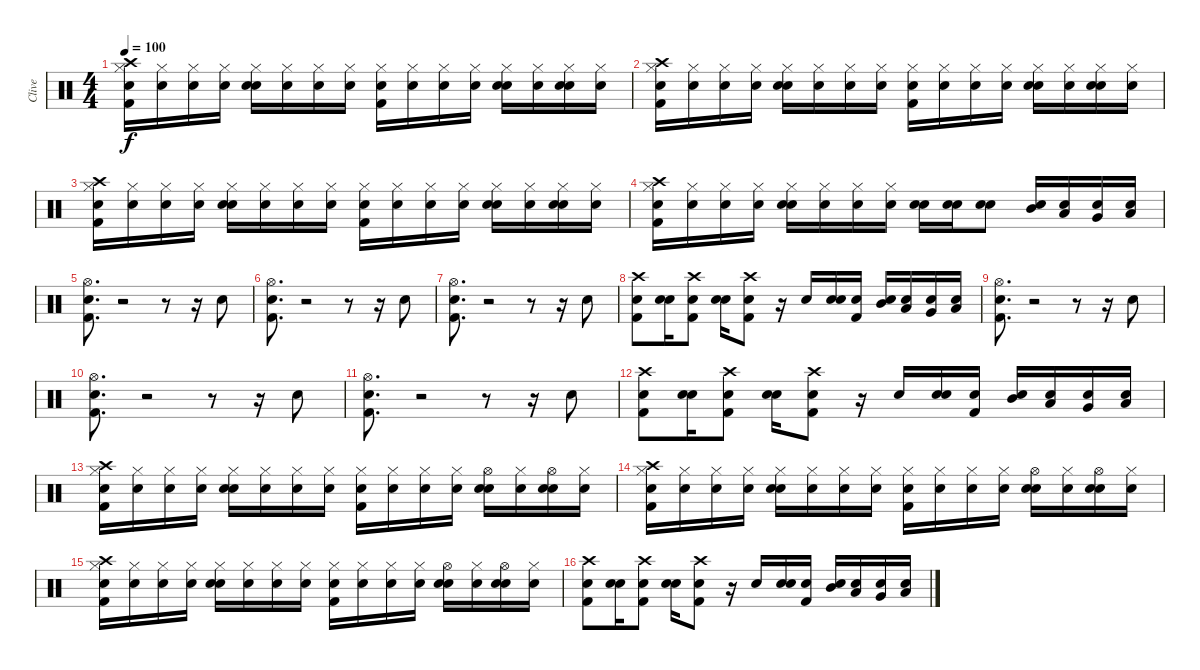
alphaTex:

\track ("Clive" "Clive") {instrument percussion}
\staff {score}
\articulation defaults
\ts (4 4)
\tempo 100
\clef neutral
\ks c
("Snare (hit)" "Kick (hit) 2" "Hi-Hat (closed)" "Crash high (hit)").16{dy f} ("Snare (hit)" "Hi-Hat (closed)").16 ("Snare (hit)" "Hi-Hat (closed)").16 ("Snare (hit)" "Hi-Hat (closed)").16 ("Snare (hit)" "Snare (hit) 2" "Hi-Hat (closed)").16 ("Snare (hit)" "Hi-Hat (closed)").16 ("Snare (hit)" "Hi-Hat (closed)").16 ("Snare (hit)" "Hi-Hat (closed)").16 ("Snare (hit)" "Kick (hit) 2" "Hi-Hat (closed)").16 ("Snare (hit)" "Hi-Hat (closed)").16 ("Snare (hit)" "Hi-Hat (closed)").16 ("Snare (hit)" "Hi-Hat (closed)").16 ("Snare (hit)" "Snare (hit) 2" "Hi-Hat (closed)").16 ("Snare (hit)" "Hi-Hat (closed)").16 ("Snare (hit)" "Snare (hit) 2" "Hi-Hat (closed)").16 ("Snare (hit)" "Hi-Hat (closed)").16 |
("Snare (hit)" "Kick (hit) 2" "Hi-Hat (closed)" "Crash high (hit)").16 ("Snare (hit)" "Hi-Hat (closed)").16 ("Snare (hit)" "Hi-Hat (closed)").16 ("Snare (hit)" "Hi-Hat (closed)").16 ("Snare (hit)" "Snare (hit) 2" "Hi-Hat (closed)").16 ("Snare (hit)" "Hi-Hat (closed)").16 ("Snare (hit)" "Hi-Hat (closed)").16 ("Snare (hit)" "Hi-Hat (closed)").16 ("Snare (hit)" "Kick (hit) 2" "Hi-Hat (closed)").16 ("Snare (hit)" "Hi-Hat (closed)").16 ("Snare (hit)" "Hi-Hat (closed)").16 ("Snare (hit)" "Hi-Hat (closed)").16 ("Snare (hit)" "Snare (hit) 2" "Hi-Hat (closed)").16 ("Snare (hit)" "Hi-Hat (closed)").16 ("Snare (hit)" "Snare (hit) 2" "Hi-Hat (closed)").16 ("Snare (hit)" "Hi-Hat (closed)").16 |
("Snare (hit)" "Kick (hit) 2" "Hi-Hat (closed)" "Crash high (hit)").16 ("Snare (hit)" "Hi-Hat (closed)").16 ("Snare (hit)" "Hi-Hat (closed)").16 ("Snare (hit)" "Hi-Hat (closed)").16 ("Snare (hit)" "Snare (hit) 2" "Hi-Hat (closed)").16 ("Snare (hit)" "Hi-Hat (closed)").16 ("Snare (hit)" "Hi-Hat (closed)").16 ("Snare (hit)" "Hi-Hat (closed)").16 ("Snare (hit)" "Kick (hit) 2" "Hi-Hat (closed)").16 ("Snare (hit)" "Hi-Hat (closed)").16 ("Snare (hit)" "Hi-Hat (closed)").16 ("Snare (hit)" "Hi-Hat (closed)").16 ("Snare (hit)" "Snare (hit) 2" "Hi-Hat (closed)").16 ("Snare (hit)" "Hi-Hat (closed)").16 ("Snare (hit)" "Snare (hit) 2" "Hi-Hat (closed)").16 ("Snare (hit)" "Hi-Hat (closed)").16 |
("Snare (hit)" "Kick (hit) 2" "Hi-Hat (closed)" "Crash high (hit)").16 ("Snare (hit)" "Hi-Hat (closed)").16 ("Snare (hit)" "Hi-Hat (closed)").16 ("Snare (hit)" "Hi-Hat (closed)").16 ("Snare (hit)" "Snare (hit) 2" "Hi-Hat (closed)").16 ("Snare (hit)" "Hi-Hat (closed)").16 ("Snare (hit)" "Hi-Hat (closed)").16 ("Snare (hit)" "Hi-Hat (closed)").16 ("Snare (hit)" "Snare (hit) 2").16 ("Snare (hit)" "Snare (hit) 2").16 ("Snare (hit)" "Snare (hit) 2").8 ("Snare (hit)" "Mid Tom (hit)").16 ("Snare (hit)" "Low Tom (hit)").16 ("Snare (hit)" "Very Low Tom (hit)").16 ("Snare (hit)" "Low Floor Tom (hit)").16 |
("Snare (hit)" "Kick (hit) 2" "Hi-Hat (open)").8{d} r.2 r.8 r.16 "Snare (hit) 2".8 |
("Snare (hit)" "Kick (hit) 2" "Hi-Hat (open)").8{d} r.2 r.8 r.16 "Snare (hit) 2".8 |
("Snare (hit)" "Kick (hit) 2" "Hi-Hat (open)").8{d} r.2 r.8 r.16 "Snare (hit) 2".8 |
("Snare (hit)" "Kick (hit) 2" "Crash high (hit)").8 ("Snare (hit)" "Snare (hit) 2").16 ("Snare (hit)" "Kick (hit) 2" "Crash high (hit)").8 ("Snare (hit)" "Snare (hit) 2").16 ("Snare (hit)" "Kick (hit) 2" "Crash high (hit)").8 r.16 "Snare (hit) 2".16 ("Snare (hit)" "Snare (hit) 2").16 ("Snare (hit)" "Kick (hit) 2").16 ("Snare (hit)" "Mid Tom (hit)").16 ("Snare (hit)" "Low Tom (hit)").16 ("Snare (hit)" "Very Low Tom (hit)").16 ("Snare (hit)" "Low Floor Tom (hit)").16 |
("Snare (hit)" "Kick (hit) 2" "Hi-Hat (open)").8{d} r.2 r.8 r.16 "Snare (hit) 2".8 |
("Snare (hit)" "Kick (hit) 2" "Hi-Hat (open)").8{d} r.2 r.8 r.16 "Snare (hit) 2".8 |
("Snare (hit)" "Kick (hit) 2" "Hi-Hat (open)").8{d} r.2 r.8 r.16 "Snare (hit) 2".8 |
("Snare (hit)" "Kick (hit) 2" "Crash high (hit)").8 ("Snare (hit)" "Snare (hit) 2").16 ("Snare (hit)" "Kick (hit) 2" "Crash high (hit)").8 ("Snare (hit)" "Snare (hit) 2").16 ("Snare (hit)" "Kick (hit) 2" "Crash high (hit)").8 r.16 "Snare (hit) 2".16 ("Snare (hit)" "Snare (hit) 2").16 ("Snare (hit)" "Kick (hit) 2").16 ("Snare (hit)" "Mid Tom (hit)").16 ("Snare (hit)" "Low Tom (hit)").16 ("Snare (hit)" "Very Low Tom (hit)").16 ("Snare (hit)" "Low Floor Tom (hit)").16 |
("Snare (hit)" "Kick (hit) 2" "Hi-Hat (closed)" "Crash high (hit)").16 ("Snare (hit)" "Hi-Hat (closed)").16 ("Snare (hit)" "Hi-Hat (closed)").16 ("Snare (hit)" "Hi-Hat (closed)").16 ("Snare (hit)" "Snare (hit) 2" "Hi-Hat (closed)").16 ("Snare (hit)" "Hi-Hat (closed)").16 ("Snare (hit)" "Hi-Hat (closed)").16 ("Snare (hit)" "Hi-Hat (closed)").16 ("Snare (hit)" "Kick (hit) 2" "Hi-Hat (closed)").16 ("Snare (hit)" "Hi-Hat (closed)").16 ("Snare (hit)" "Hi-Hat (closed)").16 ("Snare (hit)" "Hi-Hat (closed)").16 ("Snare (hit)" "Snare (hit) 2" "Hi-Hat (open)").16 ("Snare (hit)" "Hi-Hat (closed)").16 ("Snare (hit)" "Snare (hit) 2" "Hi-Hat (open)").16 ("Snare (hit)" "Hi-Hat (closed)").16 |
("Snare (hit)" "Kick (hit) 2" "Hi-Hat (closed)" "Crash high (hit)").16 ("Snare (hit)" "Hi-Hat (closed)").16 ("Snare (hit)" "Hi-Hat (closed)").16 ("Snare (hit)" "Hi-Hat (closed)").16 ("Snare (hit)" "Snare (hit) 2" "Hi-Hat (closed)").16 ("Snare (hit)" "Hi-Hat (closed)").16 ("Snare (hit)" "Hi-Hat (closed)").16 ("Snare (hit)" "Hi-Hat (closed)").16 ("Snare (hit)" "Kick (hit) 2" "Hi-Hat (closed)").16 ("Snare (hit)" "Hi-Hat (closed)").16 ("Snare (hit)" "Hi-Hat (closed)").16 ("Snare (hit)" "Hi-Hat (closed)").16 ("Snare (hit)" "Snare (hit) 2" "Hi-Hat (open)").16 ("Snare (hit)" "Hi-Hat (closed)").16 ("Snare (hit)" "Snare (hit) 2" "Hi-Hat (open)").16 ("Snare (hit)" "Hi-Hat (closed)").16 |
("Snare (hit)" "Kick (hit) 2" "Hi-Hat (closed)" "Crash high (hit)").16 ("Snare (hit)" "Hi-Hat (closed)").16 ("Snare (hit)" "Hi-Hat (closed)").16 ("Snare (hit)" "Hi-Hat (closed)").16 ("Snare (hit)" "Snare (hit) 2" "Hi-Hat (closed)").16 ("Snare (hit)" "Hi-Hat (closed)").16 ("Snare (hit)" "Hi-Hat (closed)").16 ("Snare (hit)" "Hi-Hat (closed)").16 ("Snare (hit)" "Kick (hit) 2" "Hi-Hat (closed)").16 ("Snare (hit)" "Hi-Hat (closed)").16 ("Snare (hit)" "Hi-Hat (closed)").16 ("Snare (hit)" "Hi-Hat (closed)").16 ("Snare (hit)" "Snare (hit) 2" "Hi-Hat (open)").16 ("Snare (hit)" "Hi-Hat (closed)").16 ("Snare (hit)" "Snare (hit) 2" "Hi-Hat (open)").16 ("Snare (hit)" "Hi-Hat (closed)").16 |
("Snare (hit)" "Kick (hit) 2" "Crash high (hit)").8 ("Snare (hit)" "Snare (hit) 2").16 ("Snare (hit)" "Kick (hit) 2" "Crash high (hit)").8 ("Snare (hit)" "Snare (hit) 2").16 ("Snare (hit)" "Kick (hit) 2" "Crash high (hit)").8 r.16 "Snare (hit) 2".16 ("Snare (hit)" "Snare (hit) 2").16 ("Snare (hit)" "Kick (hit) 2").16 ("Snare (hit)" "Mid Tom (hit)").16 ("Snare (hit)" "Low Tom (hit)").16 ("Snare (hit)" "Very Low Tom (hit)").16 ("Snare (hit)" "Low Floor Tom (hit)").16
